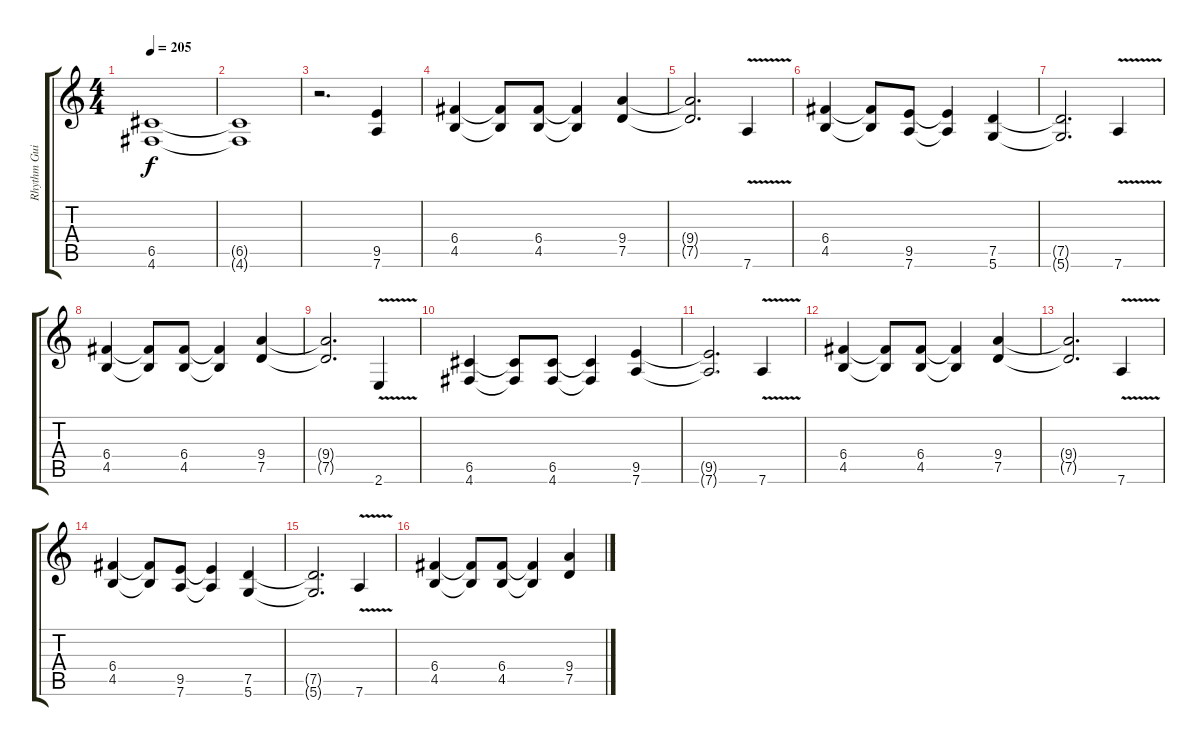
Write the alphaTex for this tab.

\track ("Rhythm Guitar" "Rhythm Gui") {instrument distortionguitar}
\staff {score tabs}
\tuning (D4 A3 F3 C3 G2 D2) {hide}
\ts (4 4)
\tempo 205
\clef g2
\ks c
(6.5{t} 4.6{t}).1{dy f} |
(6.5{t} 4.6{t}).1 |
r.2{d} (9.5 7.6).4 |
(6.4 4.5).4 (6.4{t} 4.5{t}).8 (6.4 4.5).8 (6.4{t} 4.5{t}).4 (9.4 7.5).4 |
(9.4{t} 7.5{t}).2{d} 7.6{v}.4 |
(6.4 4.5).4 (6.4{t} 4.5{t}).8 (9.5 7.6).8 (9.5{t} 7.6{t}).4 (7.5 5.6).4 |
(7.5{t} 5.6{t}).2{d} 7.6{v}.4 |
(6.4 4.5).4 (6.4{t} 4.5{t}).8 (6.4 4.5).8 (6.4{t} 4.5{t}).4 (9.4 7.5).4 |
(9.4{t} 7.5{t}).2{d} 2.6{v}.4 |
(6.5 4.6).4 (6.5{t} 4.6{t}).8 (6.5 4.6).8 (6.5{t} 4.6{t}).4 (9.5 7.6).4 |
(9.5{t} 7.6{t}).2{d} 7.6{v}.4 |
(6.4 4.5).4 (6.4{t} 4.5{t}).8 (6.4 4.5).8 (6.4{t} 4.5{t}).4 (9.4 7.5).4 |
(9.4{t} 7.5{t}).2{d} 7.6{v}.4 |
(6.4 4.5).4 (6.4{t} 4.5{t}).8 (9.5 7.6).8 (9.5{t} 7.6{t}).4 (7.5 5.6).4 |
(7.5{t} 5.6{t}).2{d} 7.6{v}.4 |
(6.4 4.5).4 (6.4{t} 4.5{t}).8 (6.4 4.5).8 (6.4{t} 4.5{t}).4 (9.4 7.5).4
